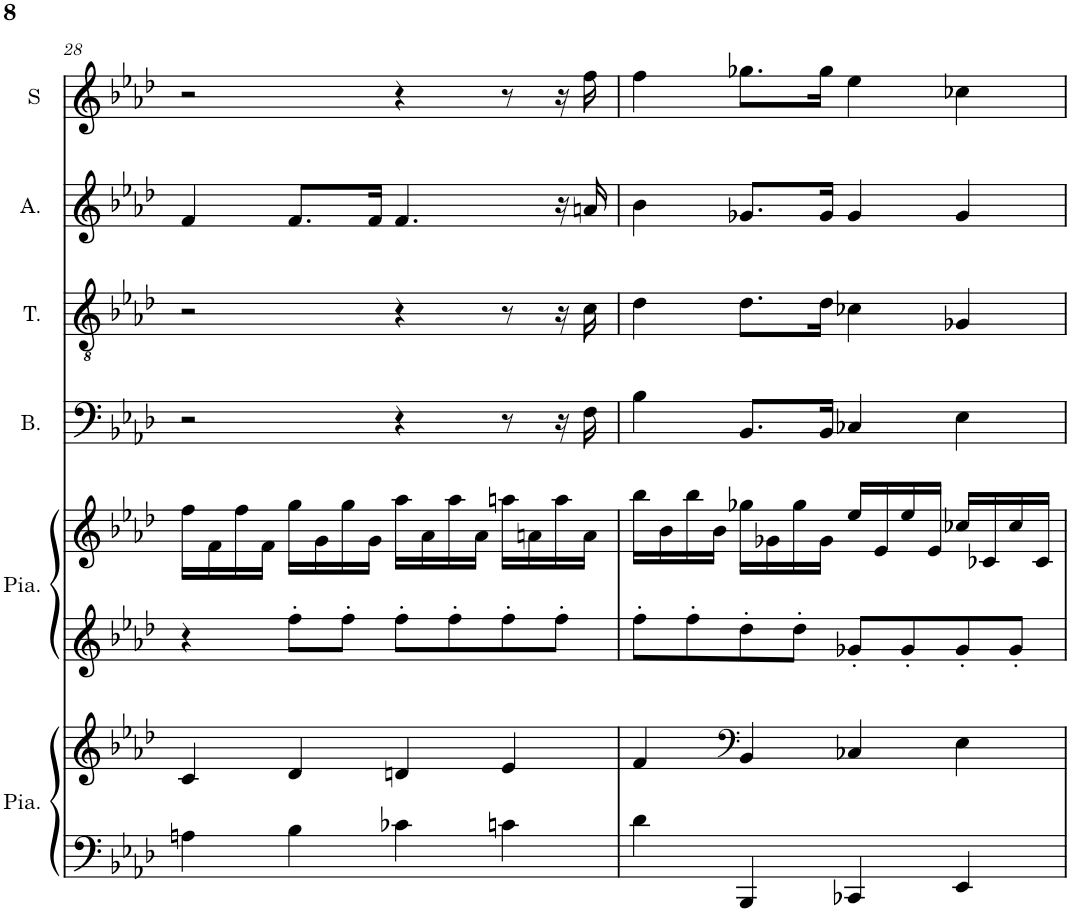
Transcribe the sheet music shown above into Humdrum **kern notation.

**kern	**kern	**kern	**kern	**kern	**kern	**kern	**kern
*part6	*part6	*part5	*part5	*part4	*part3	*part2	*part1
*staff8	*staff7	*staff6	*staff5	*staff4	*staff3	*staff2	*staff1
*I"Piano, main gauche	*	*I"Piano, main droite	*	*I"Basse	*I"Ténor	*I"Alto	*I"Soprano
*I'Pia.	*	*I'Pia.	*	*I'B.	*I'T.	*I'A.	*I'S
!!LO:PB:g=z
*clefF4	*clefG2	*clefG2	*clefG2	*clefF4	*clefGv2	*clefG2	*clefG2
*k[b-e-a-d-]	*k[b-e-a-d-]	*k[b-e-a-d-]	*k[b-e-a-d-]	*k[b-e-a-d-]	*k[b-e-a-d-]	*k[b-e-a-d-]	*k[b-e-a-d-]
*M4/4	*M4/4	*M4/4	*M4/4	*M4/4	*M4/4	*M4/4	*M4/4
=28	=28	=28	=28	=28	=28	=28	=28
4An\	4c/	4r	16ff\LL	2r	2r	4f/	2r
.	.	.	16f\	.	.	.	.
.	.	.	16ff\	.	.	.	.
.	.	.	16f\JJ	.	.	.	.
4B-\	4d-/	8ff'\L	16gg\LL	.	.	8.f/L	.
.	.	.	16g\	.	.	.	.
.	.	8ff'\J	16gg\	.	.	.	.
.	.	.	16g\JJ	.	.	16f/Jk	.
4c-X\	4dn/	8ff'\L	16aa-\LL	4r	4r	4.f/	4r
.	.	.	16a-\	.	.	.	.
.	.	8ff'\	16aa-\	.	.	.	.
.	.	.	16a-\JJ	.	.	.	.
4cn\	4e-/	8ff'\	16aan\LL	8r	8r	.	8r
.	.	.	16an\	.	.	.	.
.	.	8ff'\J	16aa\	16r	16r	16r	16r
.	.	.	16a\JJ	16F\	16c\	16an/	16ff\
=29	=29	=29	=29	=29	=29	=29	=29
4d-\	4f/	8ff'\L	16bb-\LL	4B-\	4d-\	4b-\	4ff\
.	.	.	16b-\	.	.	.	.
.	.	8ff'\	16bb-\	.	.	.	.
.	.	.	16b-\JJ	.	.	.	.
*	*clefF4	*	*	*	*	*	*
4BBB-/	4BB-/	8dd-'\	16gg-X\LL	8.BB-/L	8.d-\L	8.g-X/L	8.gg-X\L
.	.	.	16g-X\	.	.	.	.
.	.	8dd-'\J	16gg-\	.	.	.	.
.	.	.	16g-\JJ	16BB-/Jk	16d-\Jk	16g-/Jk	16gg-\Jk
4CC-X/	4C-X/	8g-X'/L	16ee-/LL	4C-X/	4c-X\	4g-/	4ee-\
.	.	.	16e-/	.	.	.	.
.	.	8g-'/	16ee-/	.	.	.	.
.	.	.	16e-/JJ	.	.	.	.
4EE-/	4E-\	8g-'/	16cc-X/LL	4E-\	4G-X/	4g-/	4cc-X\
.	.	.	16c-X/	.	.	.	.
.	.	8g-'/J	16cc-/	.	.	.	.
.	.	.	16c-/JJ	.	.	.	.
=	=	=	=	=	=	=	=
*-	*-	*-	*-	*-	*-	*-	*-
